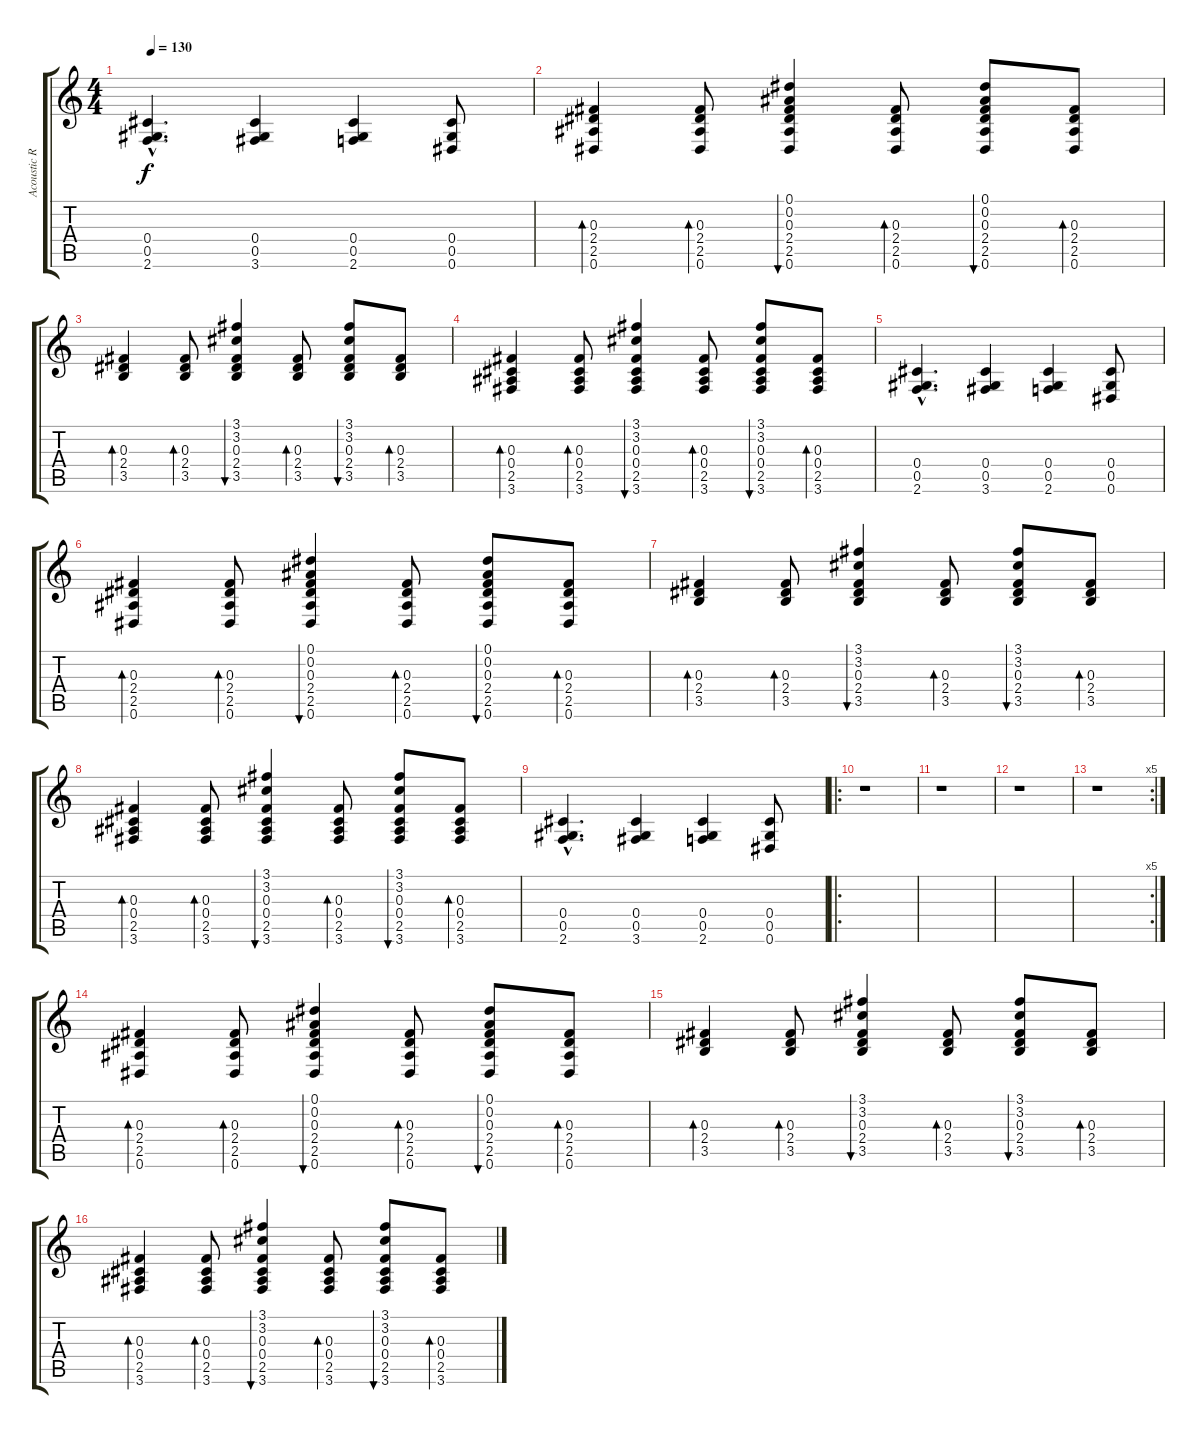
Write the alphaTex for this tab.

\track ("Acoustic Rythm" "Acoustic R") {instrument acousticguitarnylon}
\staff {score tabs}
\tuning (Eb4 Bb3 Gb3 Db3 Ab2 Eb2) {hide}
\ts (4 4)
\tempo 130
\clef g2
\ks c
(0.4{hac} 0.5{hac} 2.6{hac}).4{d dy f} (0.4 0.5 3.6).4 (0.4 0.5 2.6).4 (0.4 0.5 0.6).8 |
(0.3 2.4 2.5 0.6).4{bd 60} (0.3 2.4 2.5 0.6).8{bd 60} (0.1 0.2 0.3 2.4 2.5 0.6).4{bu 60} (0.3 2.4 2.5 0.6).8{bd 60} (0.1 0.2 0.3 2.4 2.5 0.6).8{bu 60} (0.3 2.4 2.5 0.6).8{bd 60} |
(0.3 2.4 3.5).4{bd 60} (0.3 2.4 3.5).8{bd 60} (3.1 3.2 0.3 2.4 3.5).4{bu 60} (0.3 2.4 3.5).8{bd 60} (3.1 3.2 0.3 2.4 3.5).8{bu 60} (0.3 2.4 3.5).8{bd 60} |
(0.3 0.4 2.5 3.6).4{bd 60} (0.3 0.4 2.5 3.6).8{bd 60} (3.1 3.2 0.3 0.4 2.5 3.6).4{bu 60} (0.3 0.4 2.5 3.6).8{bd 60} (3.1 3.2 0.3 0.4 2.5 3.6).8{bu 60} (0.3 0.4 2.5 3.6).8{bd 60} |
(0.4{hac} 0.5{hac} 2.6{hac}).4{d} (0.4 0.5 3.6).4 (0.4 0.5 2.6).4 (0.4 0.5 0.6).8 |
(0.3 2.4 2.5 0.6).4{bd 60} (0.3 2.4 2.5 0.6).8{bd 60} (0.1 0.2 0.3 2.4 2.5 0.6).4{bu 60} (0.3 2.4 2.5 0.6).8{bd 60} (0.1 0.2 0.3 2.4 2.5 0.6).8{bu 60} (0.3 2.4 2.5 0.6).8{bd 60} |
(0.3 2.4 3.5).4{bd 60} (0.3 2.4 3.5).8{bd 60} (3.1 3.2 0.3 2.4 3.5).4{bu 60} (0.3 2.4 3.5).8{bd 60} (3.1 3.2 0.3 2.4 3.5).8{bu 60} (0.3 2.4 3.5).8{bd 60} |
(0.3 0.4 2.5 3.6).4{bd 60} (0.3 0.4 2.5 3.6).8{bd 60} (3.1 3.2 0.3 0.4 2.5 3.6).4{bu 60} (0.3 0.4 2.5 3.6).8{bd 60} (3.1 3.2 0.3 0.4 2.5 3.6).8{bu 60} (0.3 0.4 2.5 3.6).8{bd 60} |
(0.4{hac} 0.5{hac} 2.6{hac}).4{d} (0.4 0.5 3.6).4 (0.4 0.5 2.6).4 (0.4 0.5 0.6).8 |
\ro
r.1 |
r.1 |
r.1 |
\rc 5
r.1 |
(0.3 2.4 2.5 0.6).4{bd 60} (0.3 2.4 2.5 0.6).8{bd 60} (0.1 0.2 0.3 2.4 2.5 0.6).4{bu 60} (0.3 2.4 2.5 0.6).8{bd 60} (0.1 0.2 0.3 2.4 2.5 0.6).8{bu 60} (0.3 2.4 2.5 0.6).8{bd 60} |
(0.3 2.4 3.5).4{bd 60} (0.3 2.4 3.5).8{bd 60} (3.1 3.2 0.3 2.4 3.5).4{bu 60} (0.3 2.4 3.5).8{bd 60} (3.1 3.2 0.3 2.4 3.5).8{bu 60} (0.3 2.4 3.5).8{bd 60} |
(0.3 0.4 2.5 3.6).4{bd 60} (0.3 0.4 2.5 3.6).8{bd 60} (3.1 3.2 0.3 0.4 2.5 3.6).4{bu 60} (0.3 0.4 2.5 3.6).8{bd 60} (3.1 3.2 0.3 0.4 2.5 3.6).8{bu 60} (0.3 0.4 2.5 3.6).8{bd 60}
